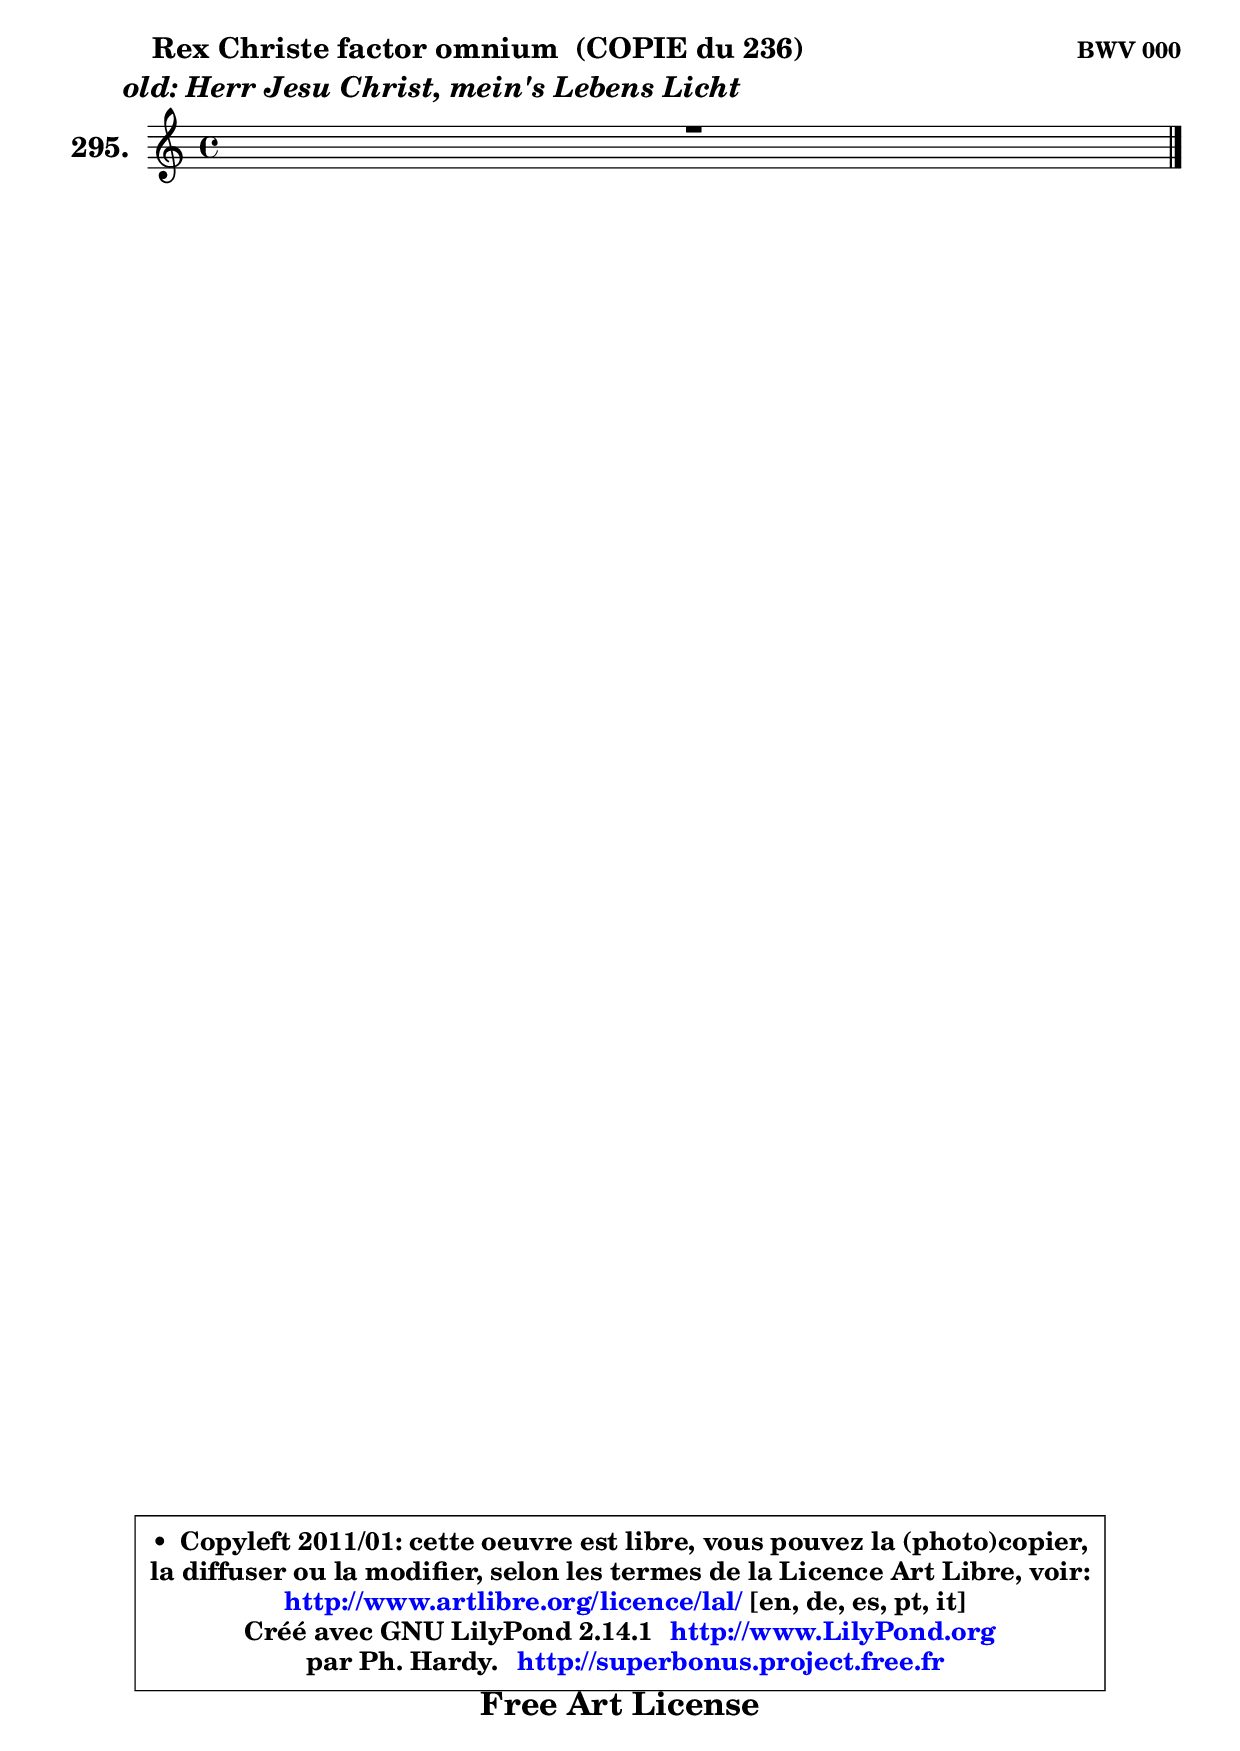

\version "2.14.1"

    \paper {
%	system-system-spacing #'padding = #0.1
%	score-system-spacing #'padding = #0.1
%	ragged-bottom = ##f
%	ragged-last-bottom = ##f
	ragged-right = ##f
	}

    \header {
      opus = \markup { \bold "BWV 000" }
      piece = \markup { \fontsize #2 \bold \column \center-align { \line { \hspace #9 "Rex Christe factor omnium  (COPIE du 236)" }
                     \line { \italic "old: Herr Jesu Christ, mein's Lebens Licht" }
                 } }
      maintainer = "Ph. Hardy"
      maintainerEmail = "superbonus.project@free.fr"
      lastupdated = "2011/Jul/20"
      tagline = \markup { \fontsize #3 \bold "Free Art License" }
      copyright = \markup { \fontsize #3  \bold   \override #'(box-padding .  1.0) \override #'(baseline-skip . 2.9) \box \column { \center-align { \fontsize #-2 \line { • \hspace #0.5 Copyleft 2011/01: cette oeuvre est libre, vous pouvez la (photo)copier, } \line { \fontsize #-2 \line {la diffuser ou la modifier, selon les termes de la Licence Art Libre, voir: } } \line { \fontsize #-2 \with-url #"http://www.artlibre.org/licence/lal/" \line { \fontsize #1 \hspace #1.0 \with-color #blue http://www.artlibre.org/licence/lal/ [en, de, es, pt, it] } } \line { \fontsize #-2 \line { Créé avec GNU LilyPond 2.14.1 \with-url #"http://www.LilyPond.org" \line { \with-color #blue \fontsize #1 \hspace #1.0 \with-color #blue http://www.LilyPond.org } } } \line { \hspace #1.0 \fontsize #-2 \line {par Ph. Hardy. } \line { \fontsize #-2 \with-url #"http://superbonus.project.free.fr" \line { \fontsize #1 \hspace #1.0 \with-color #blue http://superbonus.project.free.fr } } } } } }

	  }

  guidemidi = {
	\tempo 4 = 78

	}

  upper = {
\displayLilyMusic \transpose c c {
	\time 4/4
	\key c \major
	\clef treble
	\voiceOne
	<< { 
	% SOPRANO
	\set Voice.midiInstrument = "acoustic grand"
	\relative c' {
	R1 |
        \bar "|."
	} % fin de relative
	}

%	\context Voice="1" { \voiceTwo 
%	% ALTO
%	\set Voice.midiInstrument = "acoustic grand"
%	\relative c' {
%	
%        \bar "|."
%	} % fin de relative
%	\oneVoice
%	} >>
 >>
}
	}

    lower = {
\transpose c c {
	\time 4/4
	\key c \major
	\clef bass
	\voiceOne
	<< { 
	% TENOR
	\set Voice.midiInstrument = "acoustic grand"
	\relative c' {
	R1 |
        \bar "|."
	} % fin de relative
	}
	\context Voice="1" { \voiceTwo 
	% BASS
	\set Voice.midiInstrument = "acoustic grand"
	\relative c {
        
        \bar "|."
	} % fin de relative
	\oneVoice
	} >>
}
	}


    \score { 

	\new PianoStaff <<
	\set PianoStaff.instrumentName = \markup { \bold \huge "295." }
	\new Staff = "upper" \upper
%	\new Staff = "lower" \lower
	>>

    \layout {
%	ragged-last = ##f
	   }

         } % fin de score

  \score {
\unfoldRepeats { << \guidemidi \upper >> }
    \midi {
    \context {
     \Staff
      \remove "Staff_performer"
               }

     \context {
      \Voice
       \consists "Staff_performer"
                }

     \context { 
      \Score
      tempoWholesPerMinute = #(ly:make-moment 78 4)
		}
	    }
	}



